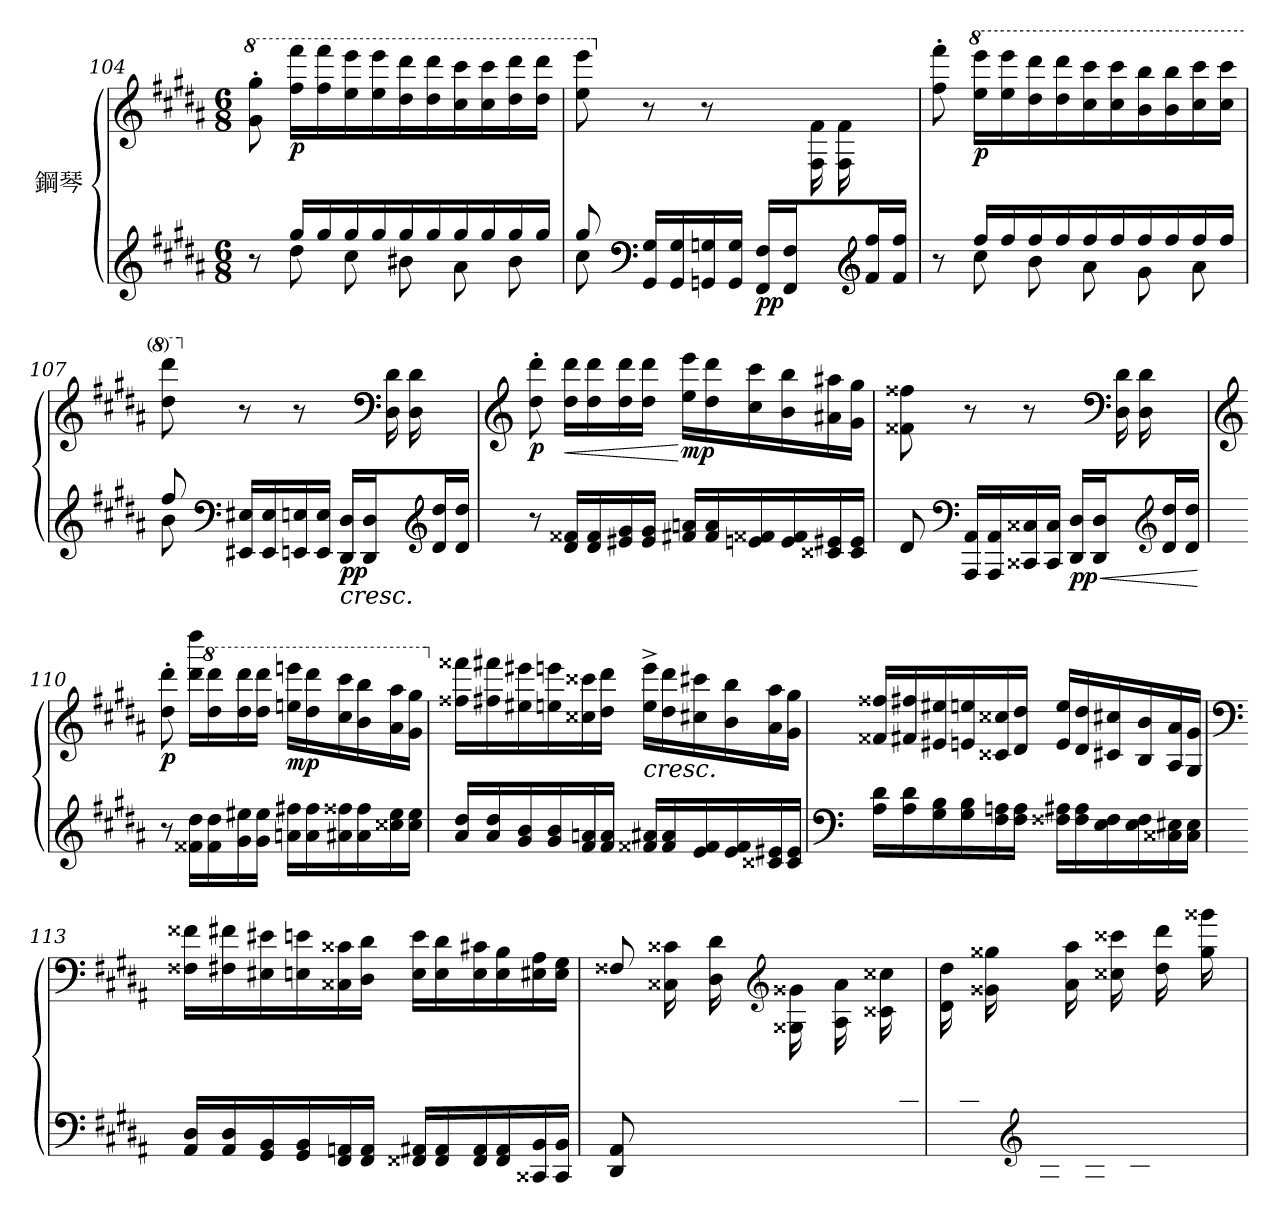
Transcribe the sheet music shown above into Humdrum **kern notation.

**kern	**kern	**dynam
*part1	*part1	*part1
*staff2	*staff1	*staff1/2
*I"鋼琴	*	*
!!LO:PB:g=z
*clefG2	*clefG2	*
*k[f#c#g#d#a#]	*k[f#c#g#d#a#]	*
*M6/8	*M6/8	*
=104	=104	=104
*^	*	*
*	*	*8va	*
8r	8ryy	8gg#\' 8ggg#\'	.
!	!	!	!LO:DY:b
16gg#/LL	8dd#\	16fff#\ 16ffff#\LL	p
16gg#/	.	16fff#\ 16ffff#\	.
16gg#/	8cc#\	16eee\ 16eeee\	.
16gg#/	.	16eee\ 16eeee\	.
16gg#/	8b#X\	16ddd#\ 16dddd#\	.
16gg#/	.	16ddd#\ 16dddd#\	.
16gg#/	8a#\	16ccc#\ 16cccc#\	.
16gg#/	.	16ccc#\ 16cccc#\	.
16gg#/	8b#\	16ddd#\ 16dddd#\	.
16gg#/JJ	.	16ddd#\ 16dddd#\JJ	.
=105	=105	=105	=105
*	*	*^	*
8gg#/	8cc#\	8eee\ 8eeee\	2ryy	.
*clefF4	*	*	*	*
*	*	*X8va	*	*
16GG#/ 16G#/LL	2ryy	8r	.	.
16GG#/ 16G#/	.	.	.	.
16GGn/ 16Gn/	.	8r	.	.
16GG/ 16G/JJ	.	.	.	.
!	!	!	!	!LO:DY:b=2
16FF#/ 16F#/LL	.	8ryy	.	pp
16FF#/ 16F#/	.	.	.	.
8ryy	.	4ryy	16F#\ 16f#\	.
.	.	.	16F#\ 16f#\	.
*clefG2	*	*	*	*
16f#/ 16ff#/	8ryy	.	8ryy	.
16f#/ 16ff#/JJ	.	.	.	.
*	*	*v	*v	*
=106	=106	=106	=106
8r	8ryy	8ff#\' 8fff#\'	.
*	*	*8va	*
!	!	!	!LO:DY:b
16ff#/LL	8cc#\	16eee\ 16eeee\LL	p
16ff#/	.	16eee\ 16eeee\	.
16ff#/	8b\	16ddd#\ 16dddd#\	.
16ff#/	.	16ddd#\ 16dddd#\	.
16ff#/	8a#\	16ccc#\ 16cccc#\	.
16ff#/	.	16ccc#\ 16cccc#\	.
16ff#/	8g#\	16bb\ 16bbb\	.
16ff#/	.	16bb\ 16bbb\	.
16ff#/	8a#\	16ccc#\ 16cccc#\	.
16ff#/JJ	.	16ccc#\ 16cccc#\JJ	.
=107	=107	=107	=107
*	*	*^	*
8ff#/	8b\	8ddd#\ 8dddd#\	2ryy	.
*clefF4	*	*	*	*
*	*	*X8va	*	*
16EE#X/ 16E#X/LL	2ryy	8r	.	.
16EE#/ 16E#/	.	.	.	.
16EEn/ 16En/	.	8r	.	.
16EE/ 16E/JJ	.	.	.	.
!	!	!	!	!LO:HP:b=2
!	!	!	!	!LO:DY:n=1:b=2
16DD#/ 16D#/LL	.	8ryy	.	< pp
16DD#/ 16D#/	.	.	.	.
*	*	*clefF4	*	*
8ryy	.	4ryy	16D#\ 16d#\	.
.	.	.	16D#\ 16d#\	.
*clefG2	*	*	*	*
16d#/ 16dd#/	8ryy	.	8ryy	.
16d#/ 16dd#/JJ	.	.	.	.
*v	*v	*	*	*
*	*v	*v	*
!!LO:LB:g=z
=108	=108	=108
*	*clefG2	*
!	!	!LO:DY:b
8r	8dd#\' 8ddd#\'	p
!	!	!LO:HP:b
16d#/ 16f##X/LL	16dd#\ 16ddd#\LL	<
16d#/ 16f##/	16dd#\ 16ddd#\	.
16e#X/ 16g#/	16dd#\ 16ddd#\	.
16e#/ 16g#/JJ	16dd#\ 16ddd#\JJ	.
!	!	!LO:DY:n=1:b
16f#X/ 16an/LL	16ee\ 16eee\LL	[ mp
16f#/ 16a/	16dd#\ 16ddd#\	.
16en/ 16f##X/	16cc#\ 16ccc#\	.
16e/ 16f##/	16b\ 16bb\	.
16c##X/ 16e#X/	16a#X\ 16aa#X\	.
16c##/ 16e#/JJ	16g#\ 16gg#\JJ	.
=109	=109	=109
*	*^	*
8d#/	8f##X\ 8ff##X\	2ryy	.
*clefF4	*	*	*
16AAA#/ 16AA#/LL	8r	.	.
16AAA#/ 16AA#/	.	.	.
16CC##X/ 16C##X/	8r	.	.
16CC##/ 16C##/JJ	.	.	.
!	!	!	!LO:HP:b=2
!	!	!	!LO:DY:n=1:b=2
16DD#/ 16D#/LL	8ryy	.	< pp
16DD#/ 16D#/	.	.	.
*	*clefF4	*	*
8ryy	4ryy	16D#\ 16d#\	.
.	.	16D#\ 16d#\	.
*clefG2	*	*	*
16d#/ 16dd#/	.	8ryy	.
16d#/ 16dd#/JJ	.	.	.
*	*v	*v	*
.	.	[
=110	=110	=110
*	*clefG2	*
!	!	!LO:DY:b
8r	8dd#\' 8ddd#\'	p
16f##X\ 16dd#\LL	16ddd#\ 16dddd#\LL	.
*	*8va	*
16f##\ 16dd#\	16ddd#\ 16dddd#\	.
16g#\ 16ee#X\	16ddd#\ 16dddd#\	.
16g#\ 16ee#\JJ	16ddd#\ 16dddd#\JJ	.
!	!	!LO:DY:n=1:b
16an\ 16ff#X\LL	16eeen\ 16eeeen\LL	[ mp
16a\ 16ff#\	16ddd#\ 16dddd#\	.
16a#X\ 16ff##X\	16ccc#\ 16cccc#\	.
16a#\ 16ff##\	16bb\ 16bbb\	.
16cc##X\ 16ee#\	16aa#\ 16aaa#\	.
16cc##\ 16ee#\JJ	16gg#\ 16ggg#\JJ	.
!!LO:LB:g=z
=111	=111	=111
*	*X8va	*
16a#/ 16dd#/LL	16ff##X\ 16fff##X\LL	.
16a#/ 16dd#/	16ff#X\ 16fff#X\	.
16g#/ 16b/	16ee#X\ 16eee#X\	.
16g#/ 16b/	16een\ 16eeen\	.
16f#/ 16an/	16cc##X\ 16ccc##X\	.
16f#/ 16a/JJ	16dd#\ 16ddd#\JJ	.
!	!LO:TX:b:i:t=cresc.	!
16f##X/ 16a#X/LL	16ee\^ 16eee\^LL	.
16f##/ 16a#/	16dd#\ 16ddd#\	.
16e/ 16f##/	16cc#X\ 16ccc#X\	.
16e/ 16f##/	16b\ 16bb\	.
16c##X/ 16e#X/	16a#\ 16aa#\	.
16c##/ 16e#/JJ	16g#\ 16gg#\JJ	.
=112	=112	=112
*clefF4	*	*
16A#\ 16d#\LL	16f##X/ 16ff##X/LL	.
16A#\ 16d#\	16f#X/ 16ff#X/	.
16G#\ 16B\	16e#X/ 16ee#X/	.
16G#\ 16B\	16en/ 16een/	.
16F#\ 16An\	16c##X/ 16cc##X/	.
16F#\ 16A\JJ	16d#/ 16dd#/JJ	.
16F##X\ 16A#X\LL	16e/ 16ee/LL	.
16F##\ 16A#\	16d#/ 16dd#/	.
16E\ 16F##\	16c#X/ 16cc#X/	.
16E\ 16F##\	16B/ 16b/	.
16C##X\ 16E#X\	16A#/ 16a#/	.
16C##\ 16E#\JJ	16G#/ 16g#/JJ	.
=113	=113	=113
*	*clefF4	*
16AA#/ 16D#/LL	16F##X\ 16f##X\LL	.
16AA#/ 16D#/	16F#X\ 16f#X\	.
16GG#/ 16BB/	16E#X\ 16e#X\	.
16GG#/ 16BB/	16En\ 16en\	.
16FF#/ 16AAn/	16C##X\ 16c##X\	.
16FF#/ 16AA/JJ	16D#\ 16d#\JJ	.
16FF##X/ 16AA#X/LL	16E\ 16e\LL	.
16FF##/ 16AA#/	16E\ 16d#\	.
16FF##/ 16AA#/	16E\ 16c#X\	.
16FF##/ 16AA#/	16E\ 16B\	.
16CC##X/ 16BB/	16E#X\ 16A#\	.
16CC##/ 16BB/JJ	16E#\ 16G#\JJ	.
!!LO:LB:g=z
=114	=114	=114
*^	*	*
8.ryy	8DD#/ 8AA#/	8F##X/	.
*	*	*MM128	*
!	!	!	!LO:DY:b
!	!	!	!LO:DY:n=1:b
.	8ryy	16C##X\ 16c##X\LL	other-dynamics rfz
16C##X/	.	16ryy	.
16ryy	2ryy	16D#\ 16d#\	.
16D#/	.	16ryy	.
*	*	*clefG2	*
16ryy	.	16G##X\ 16g##X\	.
16G##X/	.	16ryy	.
16ryy	.	16A#\ 16a#\	.
16A#/	.	16ryy	.
16ryy	.	16c##X\ 16cc##X\	.
16C##/ 16c##X/JJ	.	16ryy	.
=115	=115	=115	=115
16ryy	16ryy	16d#\ 16dd#\LL	.
16D#/ 16d#/	16ryy	16ryy	.
16ryy	16ryy	16g##X\ 16gg##X\	.
*clefG2	*	*	*
16G##X/ 16g##X/	16ryy	16ryy	.
16ryy	2ryy	16a#\ 16aa#\	.
16A#/ 16a#/	.	16ryy	.
16ryy	.	16cc##X\ 16ccc##X\	.
16c##X/ 16cc##X/	.	16ryy	.
16ryy	.	16dd#\ 16ddd#\	.
16d#/ 16dd#/	.	16ryy	.
16ryy	.	16gg##\ 16ggg##X\	.
16g##/ 16gg##X/JJ	.	16ryy	.
*v	*v	*	*
=	=	=
*-	*-	*-
